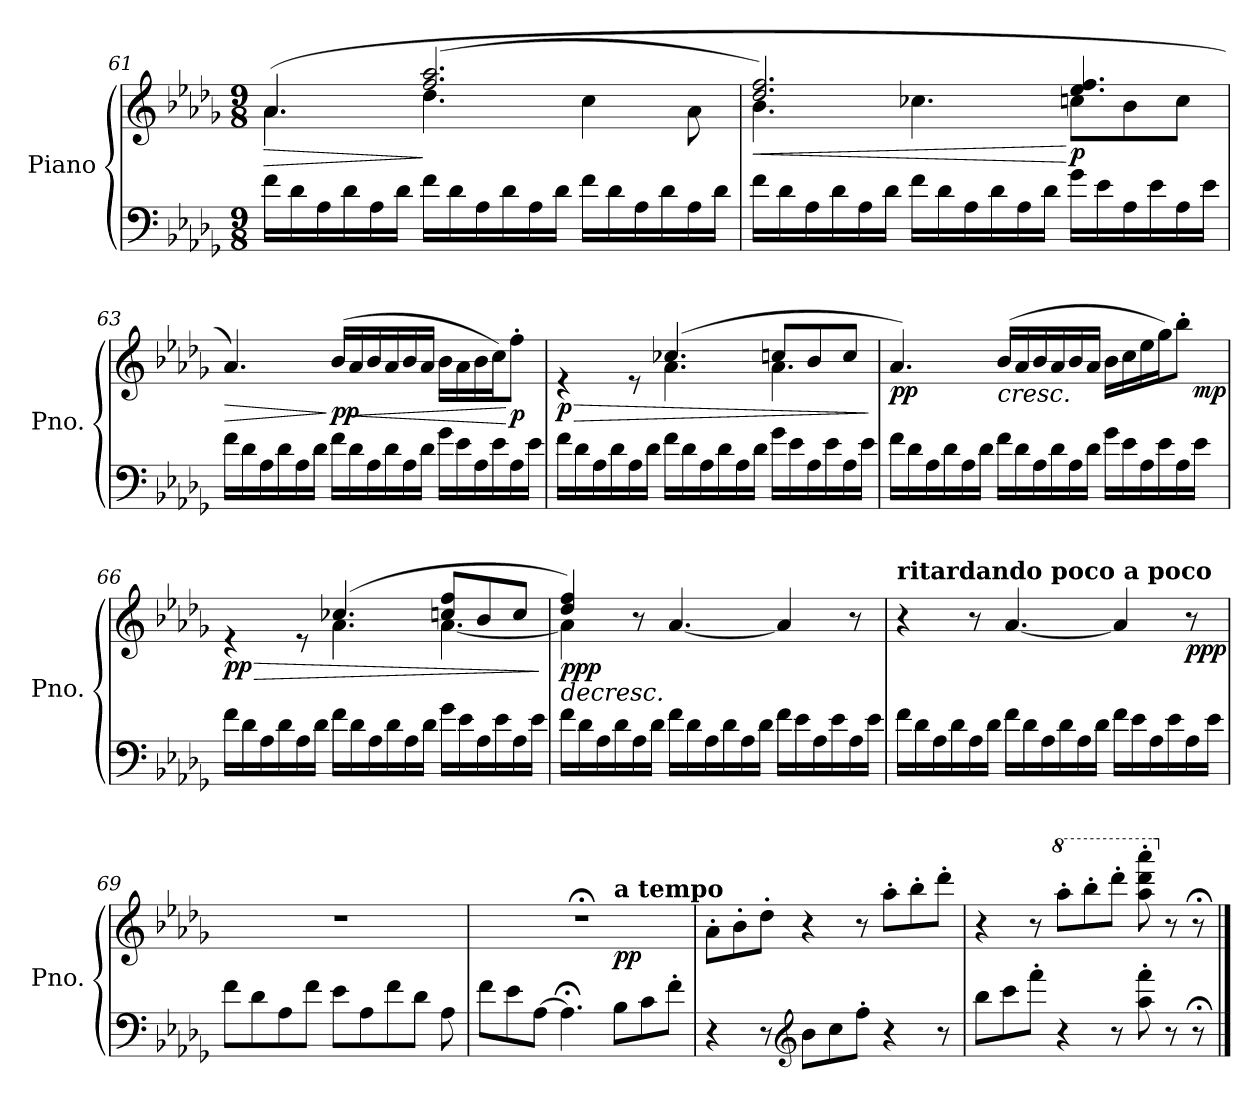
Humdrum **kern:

**kern	**kern	**dynam
*part1	*part1	*part1
*staff2	*staff1	*staff1/2
*I"Piano	*	*
*I'Pno.	*	*
*clefF4	*clefG2	*
*k[b-e-a-d-g-]	*k[b-e-a-d-g-]	*
*M9/8	*M9/8	*
=61	=61	=61
!	!	!LO:HP:b
*	*^	*
16f\LL	4.a-/	(<4.a-\	>
16d-\	.	.	.
16A-\	.	.	.
16d-\	.	.	.
16A-\	.	.	.
16d-\JJ	.	.	.
16f\LL	(>2.ff/ 2.aa-/	4.dd-\	]
16d-\	.	.	.
16A-\	.	.	.
16d-\	.	.	.
16A-\	.	.	.
16d-\JJ	.	.	.
16f\LL	.	4cc\	.
16d-\	.	.	.
16A-\	.	.	.
16d-\	.	.	.
16A-\	.	8a-\	.
16d-\JJ	.	.	.
!!LO:PB:g=z	!!
=62	=62	=62	=62
!	!	!	!LO:HP:b
16f\LL	2.dd-/ 2.ff/)	4.b-\	<
16d-\	.	.	.
16A-\	.	.	.
16d-\	.	.	.
16A-\	.	.	.
16d-\JJ	.	.	.
16f\LL	.	4.cc-X\	.
16d-\	.	.	.
16A-\	.	.	.
16d-\	.	.	.
16A-\	.	.	.
16d-\JJ	.	.	.
!	!	!	!LO:DY:n=1:b
16g-\LL	4.ee-/ 4.ff/	8ccn\L	[ p
16e-\	.	.	.
16A-\	.	8b-\	.
16e-\	.	.	.
16A-\	.	8cc\J	.
16e-\JJ	.	.	.
=63	=63	=63	=63
!	!	!	!LO:HP:b
16f\LL	4.ryy	4.a-/)	>
16d-\	.	.	.
16A-\	.	.	.
16d-\	.	.	.
16A-\	.	.	.
16d-\JJ	.	.	.
!	!	!	!LO:DY:n=1:b
16f\LL	(>16b-/LL	2.ryy	] pp
!	!	!	!LO:HP:b
16d-\	16a-/	.	<
16A-\	16b-/	.	.
16d-\	16a-/	.	.
16A-\	16b-/	.	.
16d-\JJ	16a-/JJ	.	.
16g-\LL	16b-\LL	.	.
16e-\	16a-\	.	.
16A-\	16b-\	.	.
16e-\	16cc\J)	.	.
!	!	!	!LO:DY:n=2:b
16A-\	8ff'\J	.	[ p
16e-\JJ	.	.	.
!!LO:LB:g=z	!!
=64	=64	=64	=64
!	!	!	!LO:HP:b
!	!	!	!LO:DY:n=1:b
16f\LL	4re	4.ryy	> p
16d-\	.	.	.
16A-\	.	.	.
16d-\	.	.	.
16A-\	8re	.	.
16d-\JJ	.	.	.
16f\LL	(>4.cc-X/	4.a-\	.
16d-\	.	.	.
16A-\	.	.	.
16d-\	.	.	.
16A-\	.	.	.
16d-\JJ	.	.	.
16g-\LL	8ccn/L	4.a-\	.
16e-\	.	.	.
16A-\	8b-/	.	.
16e-\	.	.	.
16A-\	8cc/J	.	.
16e-\JJ	.	.	.
*	*v	*v	*
.	.	]
=65	=65	=65
!	!	!LO:DY:b
*	*^	*
16f\LL	4.a-/)	1ryy	pp
16d-\	.	.	.
16A-\	.	.	.
16d-\	.	.	.
16A-\	.	.	.
16d-\JJ	.	.	.
!	!	!	!LO:HP:b
16f\LL	(>16b-/LL	.	<
16d-\	16a-/	.	.
16A-\	16b-/	.	.
16d-\	16a-/	.	.
16A-\	16b-/	.	.
16d-\JJ	16a-/JJ	.	.
16g-\LL	16b-\LL	.	.
16e-\	16cc\	.	.
16A-\	16ee-\	.	.
16e-\	16gg-\J)	.	.
16A-\	8bb-'\J	16ryy	.
!	!	!	!LO:DY:b
16e-\JJ	.	16ryy	mp
.	.	.	[
!!LO:LB:g=z	!!
=66	=66	=66	=66
!	!	!	!LO:HP:b
!	!	!	!LO:DY:n=1:b
16f\LL	4re	4.ryy	> pp
16d-\	.	.	.
16A-\	.	.	.
16d-\	.	.	.
16A-\	8re	.	.
16d-\JJ	.	.	.
16f\LL	(>4.cc-X/	4.a-\	.
16d-\	.	.	.
16A-\	.	.	.
16d-\	.	.	.
16A-\	.	.	.
16d-\JJ	.	.	.
16g-\LL	8ccn/ 8ff/L	[4.a-\	.
16e-\	.	.	.
16A-\	8b-/	.	.
16e-\	.	.	.
16A-\	8cc/J	.	.
16e-\JJ	.	.	.
*	*v	*v	*
.	.	]
=67	=67	=67
!	!	!LO:HP:b
*	*^	*
!	!	!	!LO:DY:n=1:b
16f\LL	4dd-/ 4ff/)	4a-\]	> ppp
16d-\	.	.	.
16A-\	.	.	.
16d-\	.	.	.
16A-\	8r	8ryy	.
16d-\JJ	.	.	.
16f\LL	[4.a-/	2.ryy	.
16d-\	.	.	.
16A-\	.	.	.
16d-\	.	.	.
16A-\	.	.	.
16d-\JJ	.	.	.
16f\LL	4a-/]	.	.
16e-\	.	.	.
16A-\	.	.	.
16e-\	.	.	.
16A-\	8r	.	.
16e-\JJ	.	.	.
*	*v	*v	*
!!LO:LB:g=z
=68	=68	=68
*	*MM120	*
!	!LO:TX:a:B:t=ritardando poco a poco	!
16f\LL	4r	.
16d-\	.	.
16A-\	.	.
16d-\	.	.
16A-\	8r	.
16d-\JJ	.	.
*	*MM113	*
16f\LL	[4.a-/	.
16d-\	.	.
16A-\	.	.
16d-\	.	.
16A-\	.	.
16d-\JJ	.	.
*	*MM105	*
16f\LL	4a-/]	.
16e-\	.	.
16A-\	.	.
16e-\	.	.
!	!	!LO:DY:b
16A-\	8r	ppp
16e-\JJ	.	.
.	.	]
=69	=69	=69
*	*MM98	*
8f\L	8%9r	.
8d-\	.	.
8A-\	.	.
8f\J	.	.
*	*MM90	*
8e-\L	.	.
8A-\	.	.
8f\	.	.
8d-\J	.	.
*	*MM83	*
8A-\	.	.
!!LO:LB:g=z
=70	=70	=70
*	*^	*
8f\L	8%9r;<	2.ryy	.
8e-\	.	.	.
[8A-\J	.	.	.
4.A-;<\]	.	.	.
!	!	!LO:TX:a:B:t=a tempo	!
!	!	!	!LO:DY:b
8B-\L	.	4.ryy	pp
8c\	.	.	.
8f'\J	.	.	.
*	*v	*v	*
=71	=71	=71
4r	8a-'\L	.
.	8b-'\	.
8r	8dd-'\J	.
*clefG2	*	*
8b-\L	4r	.
8cc\	.	.
8ff'\J	8r	.
4r	8aa-'\L	.
.	8bb-'\	.
8r	8ddd-'\J	.
=72	=72	=72
8bb-\L	4r	.
8ccc\	.	.
8fff'\J	8r	.
*	*8va	*
4r	8aaa-'\L	.
.	8bbb-'\	.
8r	8dddd-'\J	.
8aa-\' 8fff\'	8aaa-\' 8dddd-\' 8aaaa-\'	.
*	*X8va	*
8r	8r	.
8r;<	8r;<	.
==	==	==
*-	*-	*-
